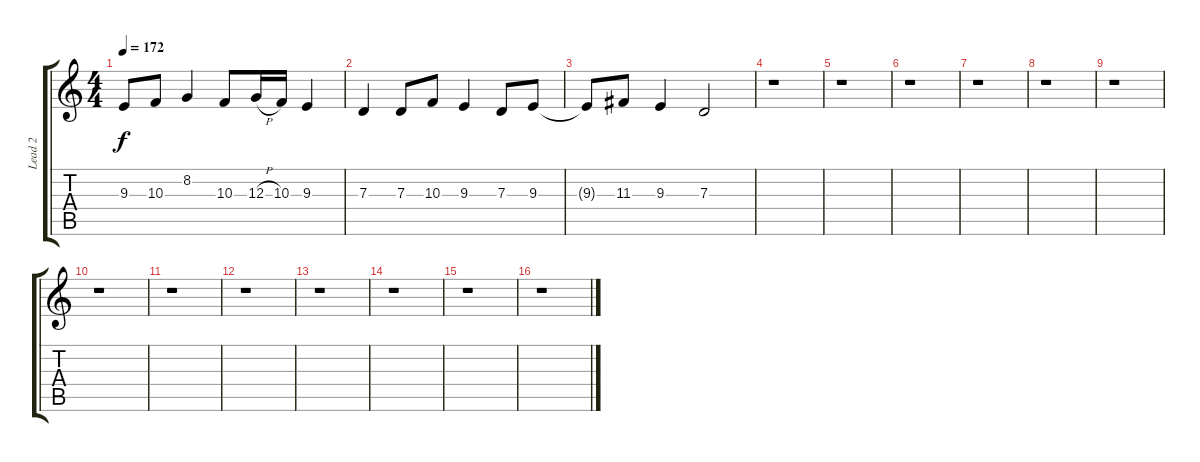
\track ("Lead 2" "Lead 2") {instrument acousticgrandpiano}
\staff {score tabs}
\tuning (E4 B3 G3 D3 A2 E2) {hide}
\ts (4 4)
\tempo 172
\clef g2
\ks c
9.3{t}.8{dy f} 10.3.8 8.2.4 10.3.8 12.3{h}.16 10.3.16 9.3.4 |
7.3.4 7.3.8 10.3.8 9.3.4 7.3.8 9.3.8 |
9.3{t}.8 11.3.8 9.3.4 7.3.2 |
r.1 |
r.1 |
r.1 |
r.1 |
r.1 |
r.1 |
r.1 |
r.1 |
r.1 |
r.1 |
r.1 |
r.1 |
r.1
